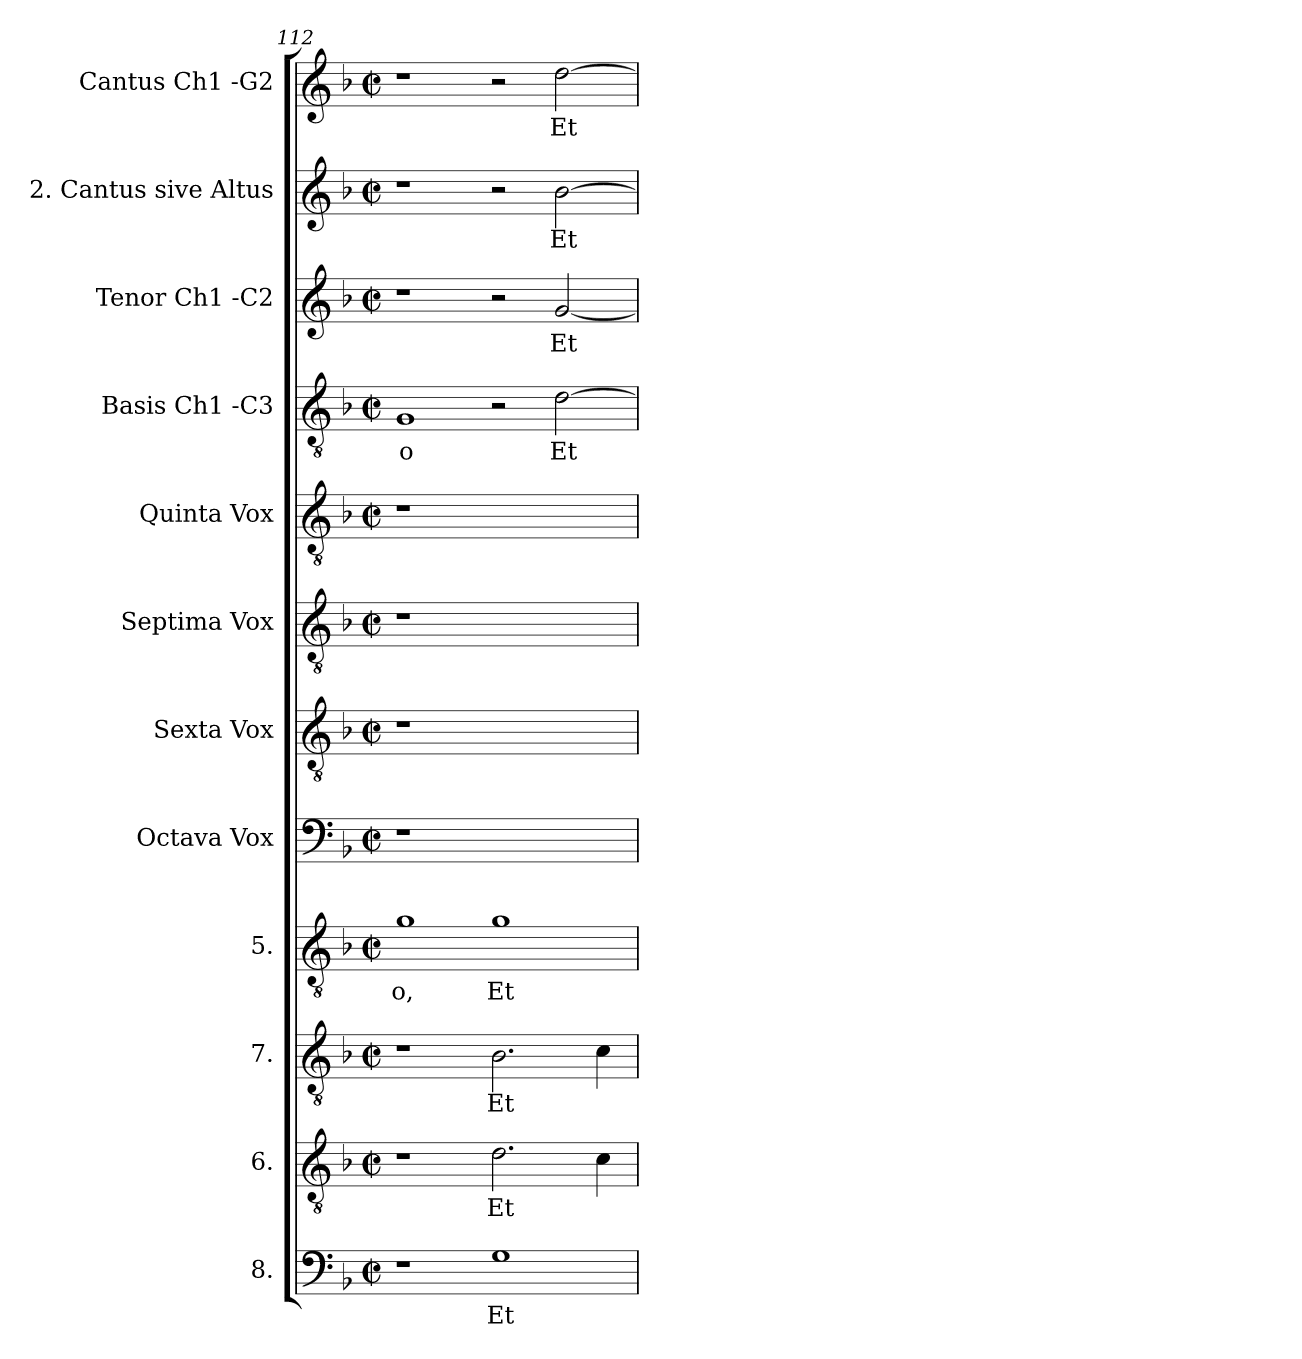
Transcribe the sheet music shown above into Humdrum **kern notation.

**kern	**text	**kern	**text	**kern	**text	**kern	**text	**kern	**kern	**kern	**kern	**kern	**text	**kern	**text	**kern	**text	**kern	**text
*part12	*part12	*part11	*part11	*part10	*part10	*part9	*part9	*part8	*part7	*part6	*part5	*part4	*part4	*part3	*part3	*part2	*part2	*part1	*part1
*staff12	*staff12	*staff11	*staff11	*staff10	*staff10	*staff9	*staff9	*staff8	*staff7	*staff6	*staff5	*staff4	*staff4	*staff3	*staff3	*staff2	*staff2	*staff1	*staff1
*I"8.	*	*I"6.	*	*I"7.	*	*I"5.	*	*I"Octava  Vox	*I"Sexta  Vox	*I"Septima  Vox	*I"Quinta  Vox	*I"Basis  Ch1 -C3	*	*I"Tenor  Ch1 -C2	*	*I"2. Cantus sive  Altus	*	*I"Cantus  Ch1 -G2	*
*	*	*	*	*	*	*	*	*	*	*	*	*I'B	*	*I'T	*	*I'A	*	*I'C	*
!!LO:PB:g=z
*clefF4	*	*clefGv2	*	*clefGv2	*	*clefGv2	*	*clefF4	*clefGv2	*clefGv2	*clefGv2	*clefGv2	*	*clefG2	*	*clefG2	*	*clefG2	*
*k[b-]	*	*k[b-]	*	*k[b-]	*	*k[b-]	*	*k[b-]	*k[b-]	*k[b-]	*k[b-]	*k[b-]	*	*k[b-]	*	*k[b-]	*	*k[b-]	*
*F:	*	*F:	*	*F:	*	*F:	*	*F:	*F:	*F:	*F:	*F:	*	*F:	*	*F:	*	*F:	*
*M2/2	*	*M2/2	*	*M2/2	*	*M2/2	*	*M2/2	*M2/2	*M2/2	*M2/2	*M2/2	*	*M2/2	*	*M2/2	*	*M2/2	*
*met(c|)	*	*met(c|)	*	*met(c|)	*	*met(c|)	*	*met(c|)	*met(c|)	*met(c|)	*met(c|)	*met(c|)	*	*met(c|)	*	*met(c|)	*	*met(c|)	*
=112	=112	=112	=112	=112	=112	=112	=112	=112	=112	=112	=112	=112	=112	=112	=112	=112	=112	=112	=112
!	!	!	!	!	!	!	!LO:LY:b:cj	!	!	!	!	!	!LO:LY:b:cj	!	!	!	!	!	!
1r	.	1r	.	1r	.	1g	-o,	1r	1r	1r	1r	1G	-o	1r	.	1r	.	1r	.
!	!LO:LY:b:cj	!	!LO:LY:b:cj	!	!LO:LY:b:cj	!	!LO:LY:b:cj	!	!	!	!	!	!	!	!	!	!	!	!
1G	Et	2.d\	Et	2.B-\	Et	1g	Et	1ryy	1ryy	1ryy	1ryy	2r	.	2r	.	2r	.	2r	.
!	!	!	!	!	!	!	!	!	!	!	!	!	!LO:LY:b:cj	!	!LO:LY:b:cj	!	!LO:LY:b:cj	!	!LO:LY:b:cj
.	.	.	.	.	.	.	.	.	.	.	.	[>2d\	Et	[<2g/	Et	[>2b-\	Et	[>2dd\	Et
!	!	!	!LO:LY:b:cj	!	!LO:LY:b:cj	!	!	!	!	!	!	!	!	!	!	!	!	!	!
.	.	4c\	.	4c\	.	.	.	.	.	.	.	.	.	.	.	.	.	.	.
=	=	=	=	=	=	=	=	=	=	=	=	=	=	=	=	=	=	=	=
*-	*-	*-	*-	*-	*-	*-	*-	*-	*-	*-	*-	*-	*-	*-	*-	*-	*-	*-	*-
